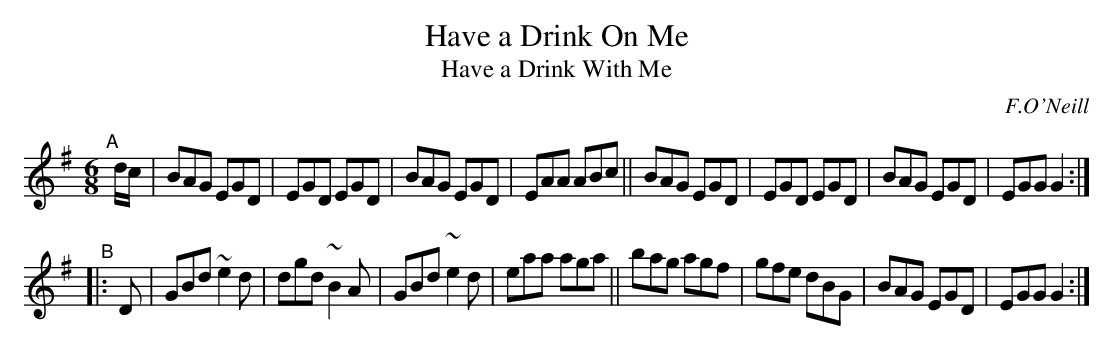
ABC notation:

X:1
T: Have a Drink On Me
T: Have a Drink With Me
M: 6/8
L: 1/8
O: F.O'Neill
K: G
"^A"[|] d/c/ |\
BAG EGD | EGD EGD | BAG EGD | EAA ABc ||\
BAG EGD | EGD EGD | BAG EGD | EGG G2 :|
"^B"|: D |\
GBd ~e2d | dgd ~B2A | GBd ~e2d | eaa aga ||\
bag  agf | gfe  dBG | BAG  EGD | EGG G2 :|
